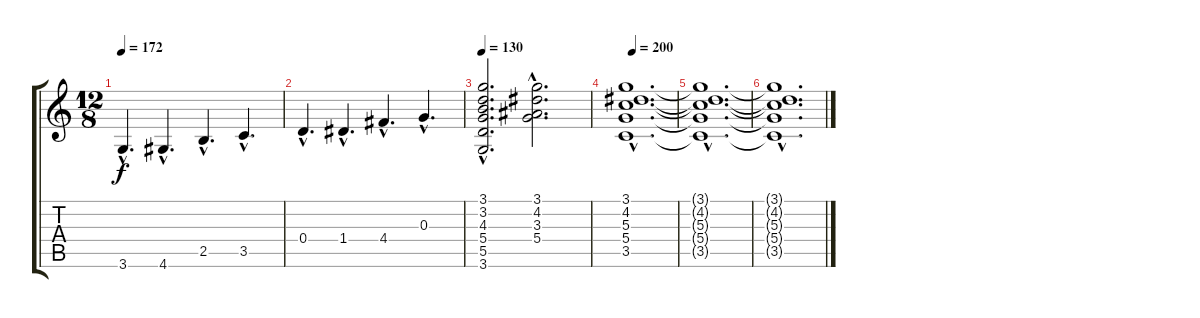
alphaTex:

\track "" {instrument overdrivenguitar}
\staff {score tabs}
\tuning (E4 B3 G3 D3 A2 E2) {hide}
\ts (12 8)
\tempo 172
\clef g2
\ks c
3.6{hac}.4{d dy f} 4.6{hac}.4{d} 2.5{hac}.4{d} 3.5{hac}.4{d} |
0.4{hac}.4{d} 1.4{hac}.4{d} 4.4{hac}.4{d} 0.3{hac}.4{d} |
\tempo 130
(3.1{hac} 3.2{hac} 4.3{hac} 5.4{hac} 5.5{hac} 3.6{hac}).2{d} (3.1{hac} 4.2{hac} 3.3{hac} 5.4{hac}).2{d} |
\tempo 200
(3.1{hac} 4.2{hac} 5.3{hac} 5.4{hac} 3.5{hac}).1{d} |
(3.1{hac t} 4.2{hac t} 5.3{hac t} 5.4{hac t} 3.5{hac t}).1{d} |
(3.1{hac t} 4.2{hac t} 5.3{hac t} 5.4{hac t} 3.5{hac t}).1{d}
